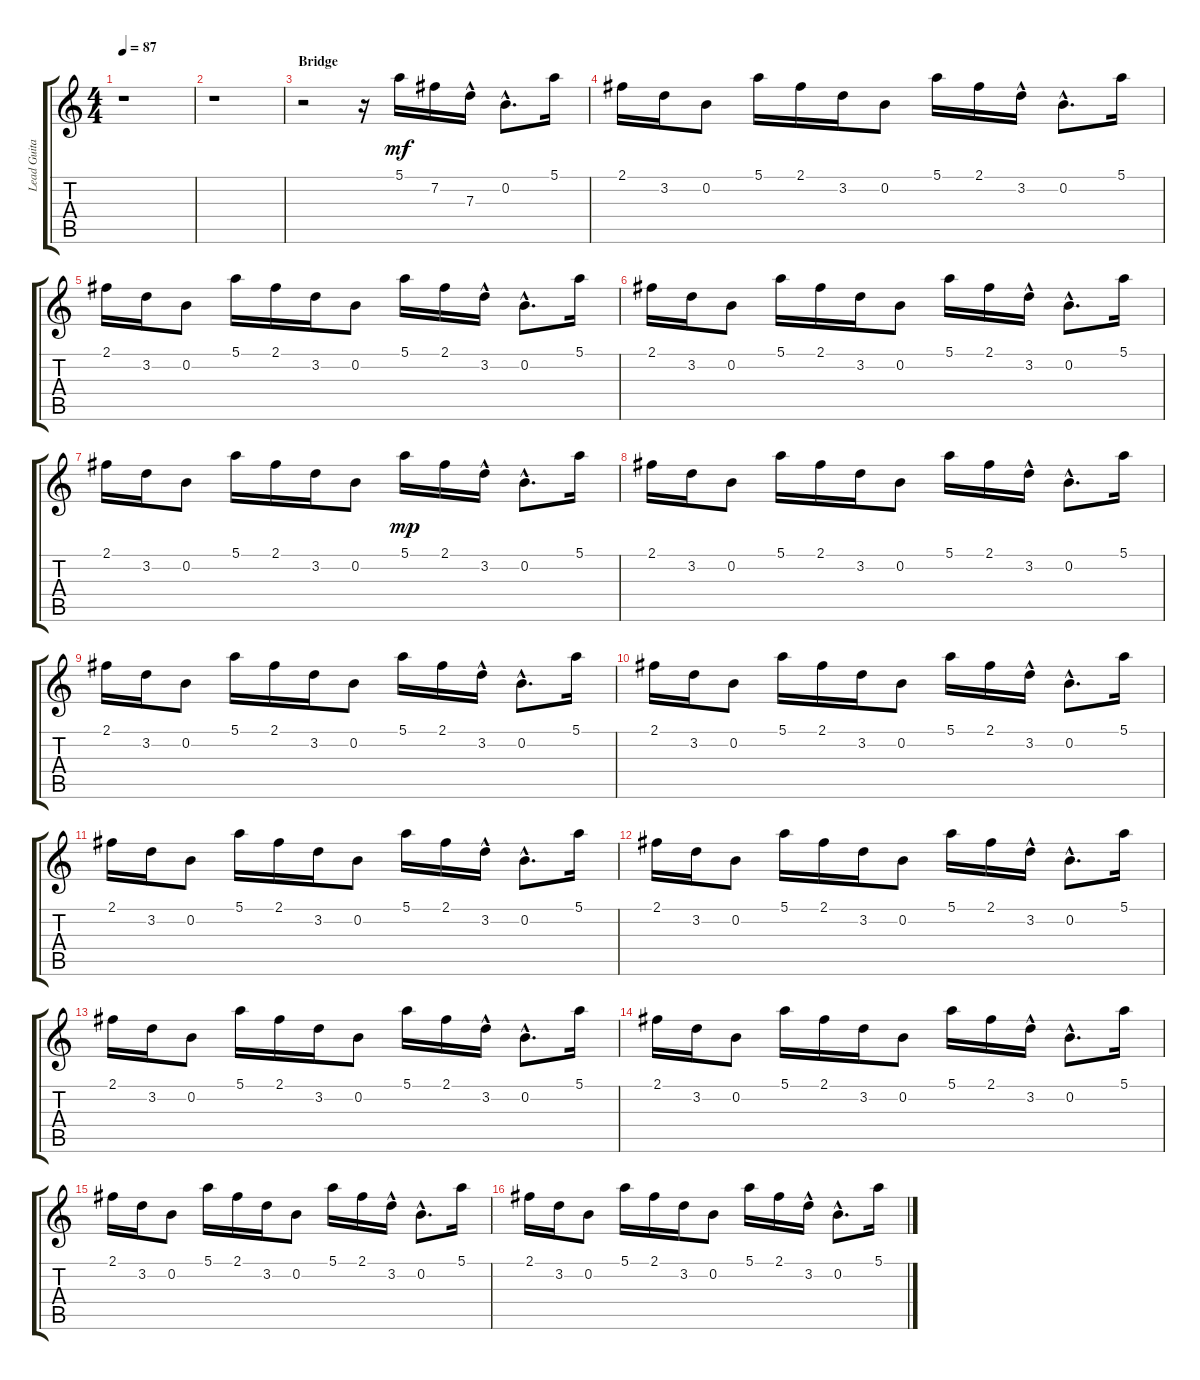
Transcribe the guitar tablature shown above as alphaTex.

\track ("Lead Guitar" "Lead Guita") {instrument electricguitarclean}
\staff {score tabs}
\tuning (E4 B3 G3 D3 A2 E2) {hide}
\ts (4 4)
\tempo 87
\clef g2
\ks c
r.1{dy f} |
r.1 |
\section ("" "Bridge")
r.2 r.16 5.1.16{dy mf} 7.2.16 7.3{hac}.16 0.2{hac}.8{d} 5.1.16 |
2.1.16 3.2.16 0.2.8 5.1.16 2.1.16 3.2.16 0.2.8 5.1.16 2.1.16 3.2{hac}.16 0.2{hac}.8{d} 5.1.16 |
2.1.16 3.2.16 0.2.8 5.1.16 2.1.16 3.2.16 0.2.8 5.1.16 2.1.16 3.2{hac}.16 0.2{hac}.8{d} 5.1.16 |
2.1.16 3.2.16 0.2.8 5.1.16 2.1.16 3.2.16 0.2.8 5.1.16 2.1.16 3.2{hac}.16 0.2{hac}.8{d} 5.1.16 |
2.1.16 3.2.16 0.2.8 5.1.16 2.1.16 3.2.16 0.2.8 5.1.16{dy mp} 2.1.16 3.2{hac}.16 0.2{hac}.8{d} 5.1.16 |
2.1.16 3.2.16 0.2.8 5.1.16 2.1.16 3.2.16 0.2.8 5.1.16 2.1.16 3.2{hac}.16 0.2{hac}.8{d} 5.1.16 |
2.1.16 3.2.16 0.2.8 5.1.16 2.1.16 3.2.16 0.2.8 5.1.16 2.1.16 3.2{hac}.16 0.2{hac}.8{d} 5.1.16 |
2.1.16 3.2.16 0.2.8 5.1.16 2.1.16 3.2.16 0.2.8 5.1.16 2.1.16 3.2{hac}.16 0.2{hac}.8{d} 5.1.16 |
2.1.16 3.2.16 0.2.8 5.1.16 2.1.16 3.2.16 0.2.8 5.1.16 2.1.16 3.2{hac}.16 0.2{hac}.8{d} 5.1.16 |
2.1.16 3.2.16 0.2.8 5.1.16 2.1.16 3.2.16 0.2.8 5.1.16 2.1.16 3.2{hac}.16 0.2{hac}.8{d} 5.1.16 |
2.1.16 3.2.16 0.2.8 5.1.16 2.1.16 3.2.16 0.2.8 5.1.16 2.1.16 3.2{hac}.16 0.2{hac}.8{d} 5.1.16 |
2.1.16 3.2.16 0.2.8 5.1.16 2.1.16 3.2.16 0.2.8 5.1.16 2.1.16 3.2{hac}.16 0.2{hac}.8{d} 5.1.16 |
2.1.16 3.2.16 0.2.8 5.1.16 2.1.16 3.2.16 0.2.8 5.1.16 2.1.16 3.2{hac}.16 0.2{hac}.8{d} 5.1.16 |
2.1.16 3.2.16 0.2.8 5.1.16 2.1.16 3.2.16 0.2.8 5.1.16 2.1.16 3.2{hac}.16 0.2{hac}.8{d} 5.1.16
